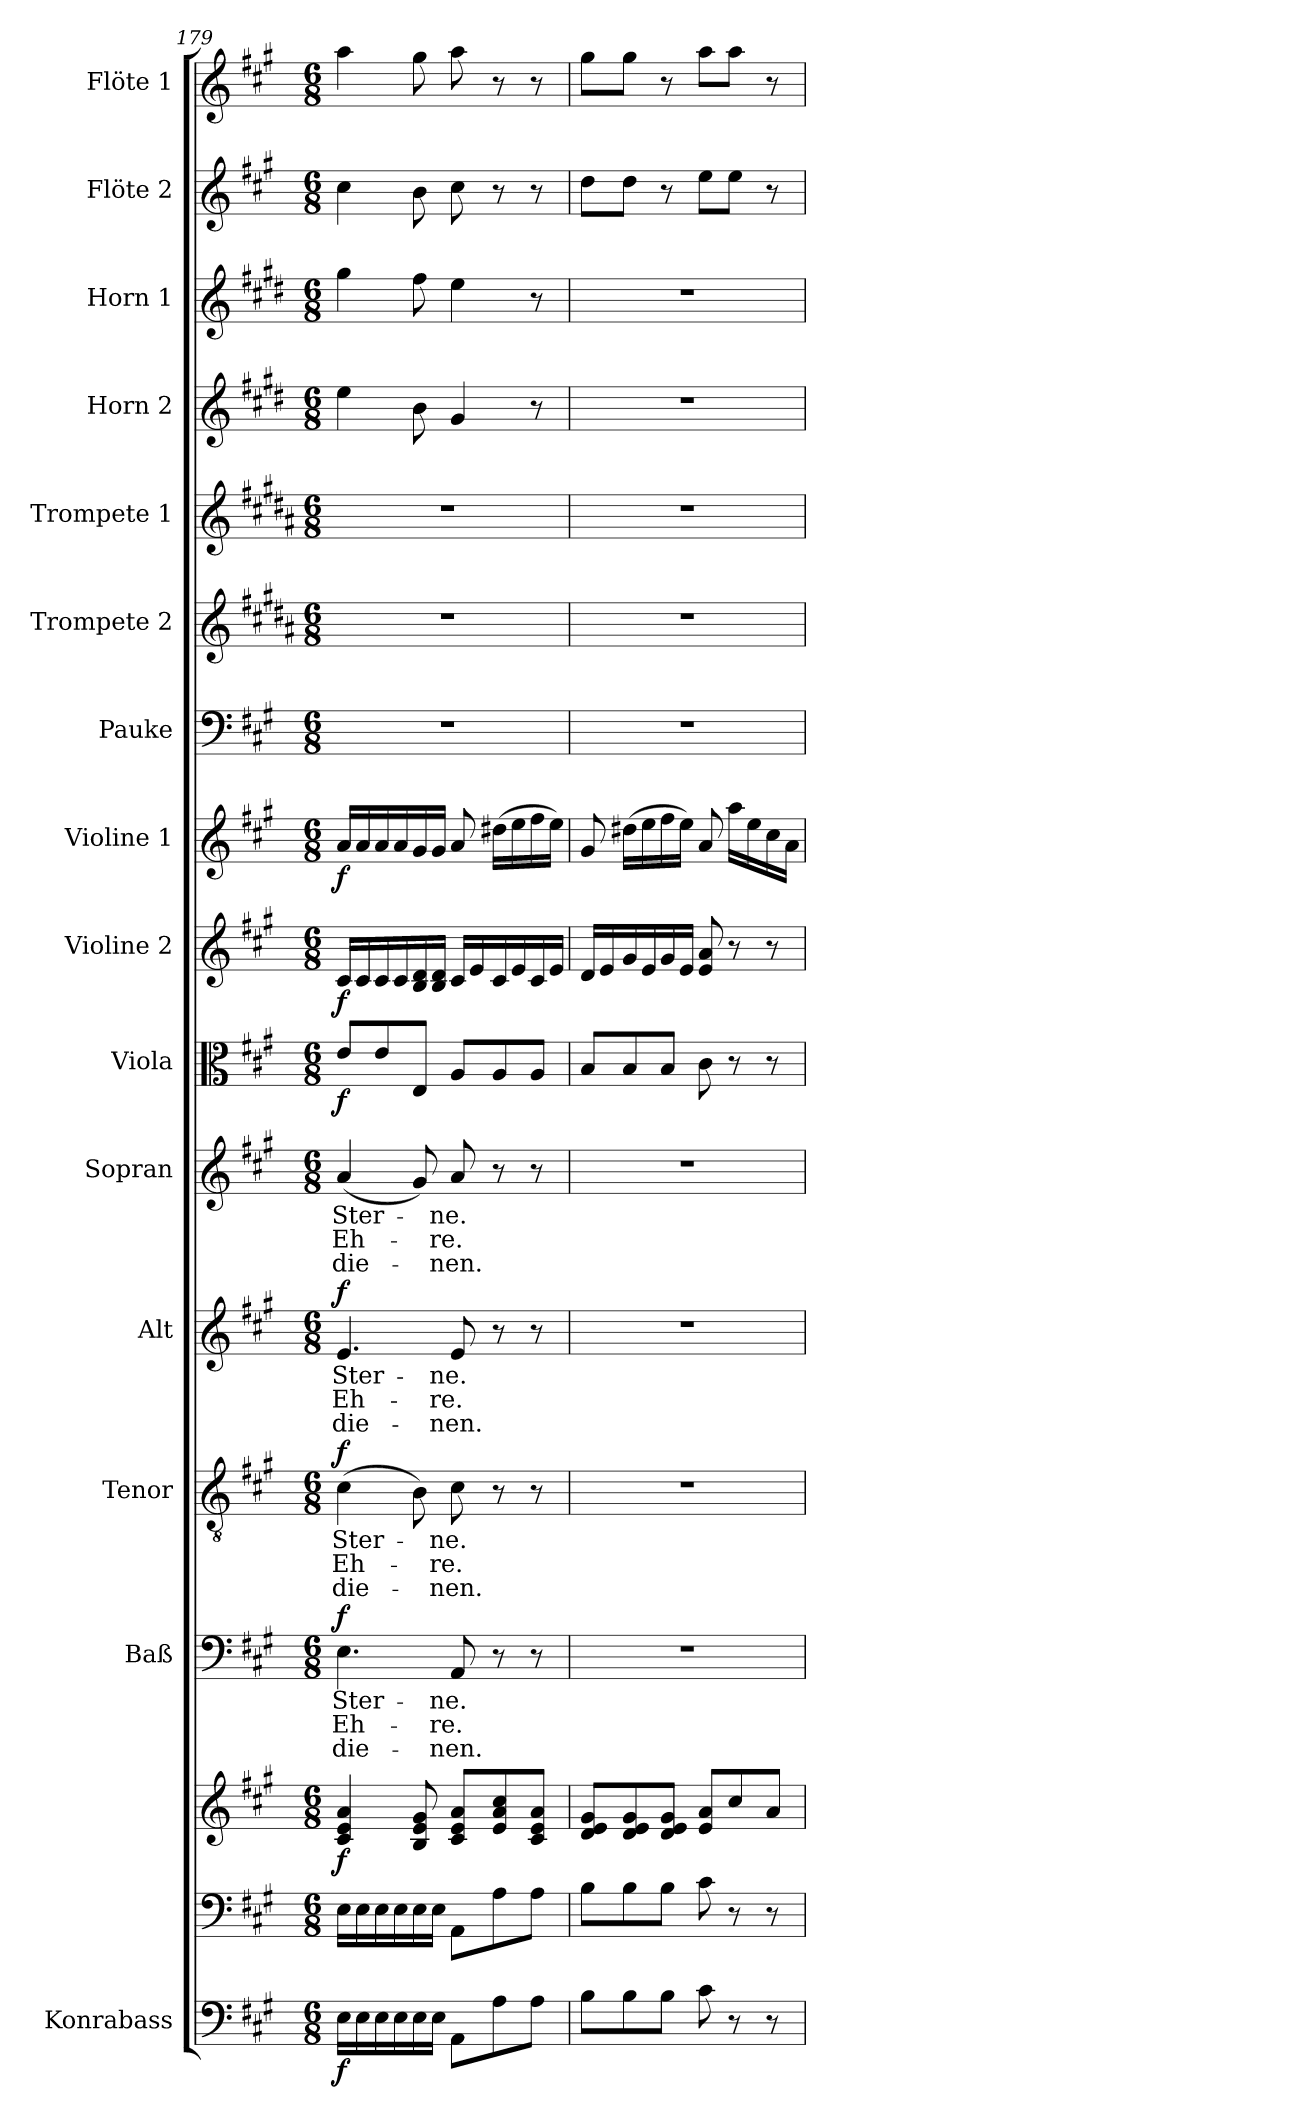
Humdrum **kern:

**kern	**dynam	**kern	**kern	**dynam	**kern	**text	**text	**text	**dynam	**kern	**text	**text	**text	**dynam	**kern	**text	**text	**text	**dynam	**kern	**text	**text	**text	**kern	**dynam	**kern	**dynam	**kern	**dynam	**kern	**kern	**kern	**kern	**kern	**kern	**kern
*part16	*part16	*part15	*part15	*part15	*part14	*part14	*part14	*part14	*part14	*part13	*part13	*part13	*part13	*part13	*part12	*part12	*part12	*part12	*part12	*part11	*part11	*part11	*part11	*part10	*part10	*part9	*part9	*part8	*part8	*part7	*part6	*part5	*part4	*part3	*part2	*part1
*staff17	*staff17	*staff16	*staff15	*staff15/16	*staff14	*staff14	*staff14	*staff14	*staff14	*staff13	*staff13	*staff13	*staff13	*staff13	*staff12	*staff12	*staff12	*staff12	*staff12	*staff11	*staff11	*staff11	*staff11	*staff10	*staff10	*staff9	*staff9	*staff8	*staff8	*staff7	*staff6	*staff5	*staff4	*staff3	*staff2	*staff1
*I"Konrabass	*	*	*	*	*I"Baß	*	*	*	*	*I"Tenor	*	*	*	*	*I"Alt	*	*	*	*	*I"Sopran	*	*	*	*I"Viola	*	*I"Violine 2	*	*I"Violine 1	*	*I"Pauke	*I"Trompete 2	*I"Trompete 1	*I"Horn 2	*I"Horn 1	*I"Flöte 2	*I"Flöte 1
*I'Kb.	*	*	*	*	*I'Baß	*	*	*	*	*I'Ten	*	*	*	*	*I'Alt	*	*	*	*	*I'Sop	*	*	*	*I'Vla.	*	*I'Vln. 2	*	*I'Vln. 1	*	*I'Pk.	*I'Trp. 2	*I'Trp. 1	*I'Hrn. 2	*I'Hrn. 1	*I'Fl. 2	*I'Fl. 1
*clefF4	*	*clefF4	*clefG2	*	*clefF4	*	*	*	*	*clefGv2	*	*	*	*	*clefG2	*	*	*	*	*clefG2	*	*	*	*clefC3	*	*clefG2	*	*clefG2	*	*clefF4	*clefG2	*clefG2	*clefG2	*clefG2	*clefG2	*clefG2
*ITrd7c12	*	*	*	*	*	*	*	*	*	*	*	*	*	*	*	*	*	*	*	*	*	*	*	*	*	*	*	*	*	*	*ITrd1c2	*ITrd1c2	*ITrd4c7	*ITrd4c7	*	*
*k[f#c#g#]	*	*k[f#c#g#]	*k[f#c#g#]	*	*k[f#c#g#]	*	*	*	*	*k[f#c#g#]	*	*	*	*	*k[f#c#g#]	*	*	*	*	*k[f#c#g#]	*	*	*	*k[f#c#g#]	*	*k[f#c#g#]	*	*k[f#c#g#]	*	*k[f#c#g#]	*k[f#c#g#]	*k[f#c#g#]	*k[f#c#g#]	*k[f#c#g#]	*k[f#c#g#]	*k[f#c#g#]
*A:	*	*A:	*A:	*	*A:	*	*	*	*	*A:	*	*	*	*	*A:	*	*	*	*	*A:	*	*	*	*A:	*	*A:	*	*A:	*	*A:	*A:	*A:	*A:	*A:	*A:	*A:
*M6/8	*	*M6/8	*M6/8	*	*M6/8	*	*	*	*	*M6/8	*	*	*	*	*M6/8	*	*	*	*	*M6/8	*	*	*	*M6/8	*	*M6/8	*	*M6/8	*	*M6/8	*M6/8	*M6/8	*M6/8	*M6/8	*M6/8	*M6/8
=179	=179	=179	=179	=179	=179	=179	=179	=179	=179	=179	=179	=179	=179	=179	=179	=179	=179	=179	=179	=179	=179	=179	=179	=179	=179	=179	=179	=179	=179	=179	=179	=179	=179	=179	=179	=179
!	!LO:DY:b	!	!	!LO:DY:b	!	!LO:LY:b	!LO:LY:b	!LO:LY:b	!LO:DY:b	!	!LO:LY:b	!LO:LY:b	!LO:LY:b	!LO:DY:b	!	!LO:LY:b	!LO:LY:b	!LO:LY:b	!LO:DY:b	!	!LO:LY:b	!LO:LY:b	!LO:LY:b	!	!LO:DY:b	!	!LO:DY:b	!	!LO:DY:b	!	!	!	!	!	!	!
16EE\LL	f	16E\LL	4c#/ 4e/ 4a/	f	4.E\	Ster-	Eh-	die-	f	(>4c#\	Ster-	Eh-	die-	f	4.e/	Ster-	Eh-	die-	f	(<4a/	Ster-	Eh-	die-	8e/L	f	16c#/LL	f	16a/LL	f	2.r	2.r	2.r	4a\	4cc#\	4cc#\	4aa\
16EE\	.	16E\	.	.	.	.	.	.	.	.	.	.	.	.	.	.	.	.	.	.	.	.	.	.	.	16c#/	.	16a/	.	.	.	.	.	.	.	.
16EE\	.	16E\	.	.	.	.	.	.	.	.	.	.	.	.	.	.	.	.	.	.	.	.	.	8e/	.	16c#/	.	16a/	.	.	.	.	.	.	.	.
16EE\	.	16E\	.	.	.	.	.	.	.	.	.	.	.	.	.	.	.	.	.	.	.	.	.	.	.	16c#/	.	16a/	.	.	.	.	.	.	.	.
16EE\	.	16E\	8B/ 8e/ 8g#/	.	.	.	.	.	.	8B\)	.	.	.	.	.	.	.	.	.	8g#/)	.	.	.	8E/J	.	16B/ 16d/	.	16g#/	.	.	.	.	8e\	8b\	8b\	8gg#\
16EE\JJ	.	16E\JJ	.	.	.	.	.	.	.	.	.	.	.	.	.	.	.	.	.	.	.	.	.	.	.	16B/ 16d/JJ	.	16g#/JJ	.	.	.	.	.	.	.	.
!	!	!	!	!	!	!LO:LY:b	!LO:LY:b	!LO:LY:b	!	!	!LO:LY:b	!LO:LY:b	!LO:LY:b	!	!	!LO:LY:b	!LO:LY:b	!LO:LY:b	!	!	!LO:LY:b	!LO:LY:b	!LO:LY:b	!	!	!	!	!	!	!	!	!	!	!	!	!
8AAA\L	.	8AA\L	8c#/ 8e/ 8a/L	.	8AA/	-ne.	-re.	-nen.	.	8c#\	-ne.	-re.	-nen.	.	8e/	-ne.	-re.	-nen.	.	8a/	-ne.	-re.	-nen.	8A/L	.	16c#/LL	.	8a/	.	.	.	.	4c#/	4a\	8cc#\	8aa\
.	.	.	.	.	.	.	.	.	.	.	.	.	.	.	.	.	.	.	.	.	.	.	.	.	.	16e/	.	.	.	.	.	.	.	.	.	.
8AA\	.	8A\	8e/ 8a/ 8cc#/	.	8r	.	.	.	.	8r	.	.	.	.	8r	.	.	.	.	8r	.	.	.	8A/	.	16c#/	.	(>16dd#X\LL	.	.	.	.	.	.	8r	8r
.	.	.	.	.	.	.	.	.	.	.	.	.	.	.	.	.	.	.	.	.	.	.	.	.	.	16e/	.	16ee\	.	.	.	.	.	.	.	.
8AA\J	.	8A\J	8c#/ 8e/ 8a/J	.	8r	.	.	.	.	8r	.	.	.	.	8r	.	.	.	.	8r	.	.	.	8A/J	.	16c#/	.	16ff#\	.	.	.	.	8r	8r	8r	8r
.	.	.	.	.	.	.	.	.	.	.	.	.	.	.	.	.	.	.	.	.	.	.	.	.	.	16e/JJ	.	16ee\JJ)	.	.	.	.	.	.	.	.
=180	=180	=180	=180	=180	=180	=180	=180	=180	=180	=180	=180	=180	=180	=180	=180	=180	=180	=180	=180	=180	=180	=180	=180	=180	=180	=180	=180	=180	=180	=180	=180	=180	=180	=180	=180	=180
8BB\L	.	8B\L	8d/ 8e/ 8g#/L	.	2.r	.	.	.	.	2.r	.	.	.	.	2.r	.	.	.	.	2.r	.	.	.	8B/L	.	16d/LL	.	8g#/	.	2.r	2.r	2.r	2.r	2.r	8dd\L	8gg#\L
.	.	.	.	.	.	.	.	.	.	.	.	.	.	.	.	.	.	.	.	.	.	.	.	.	.	16e/	.	.	.	.	.	.	.	.	.	.
8BB\	.	8B\	8d/ 8e/ 8g#/	.	.	.	.	.	.	.	.	.	.	.	.	.	.	.	.	.	.	.	.	8B/	.	16g#/	.	(>16dd#X\LL	.	.	.	.	.	.	8dd\J	8gg#\J
.	.	.	.	.	.	.	.	.	.	.	.	.	.	.	.	.	.	.	.	.	.	.	.	.	.	16e/	.	16ee\	.	.	.	.	.	.	.	.
8BB\J	.	8B\J	8d/ 8e/ 8g#/J	.	.	.	.	.	.	.	.	.	.	.	.	.	.	.	.	.	.	.	.	8B/J	.	16g#/	.	16ff#\	.	.	.	.	.	.	8r	8r
.	.	.	.	.	.	.	.	.	.	.	.	.	.	.	.	.	.	.	.	.	.	.	.	.	.	16e/JJ	.	16ee\JJ)	.	.	.	.	.	.	.	.
8C#\	.	8c#\	8e/ 8a/L	.	.	.	.	.	.	.	.	.	.	.	.	.	.	.	.	.	.	.	.	8c#\	.	8e/ 8a/	.	8a/	.	.	.	.	.	.	8ee\L	8aa\L
8r	.	8r	8cc#/	.	.	.	.	.	.	.	.	.	.	.	.	.	.	.	.	.	.	.	.	8r	.	8r	.	16aa\LL	.	.	.	.	.	.	8ee\J	8aa\J
.	.	.	.	.	.	.	.	.	.	.	.	.	.	.	.	.	.	.	.	.	.	.	.	.	.	.	.	16ee\	.	.	.	.	.	.	.	.
8r	.	8r	8a/J	.	.	.	.	.	.	.	.	.	.	.	.	.	.	.	.	.	.	.	.	8r	.	8r	.	16cc#\	.	.	.	.	.	.	8r	8r
.	.	.	.	.	.	.	.	.	.	.	.	.	.	.	.	.	.	.	.	.	.	.	.	.	.	.	.	16a\JJ	.	.	.	.	.	.	.	.
=	=	=	=	=	=	=	=	=	=	=	=	=	=	=	=	=	=	=	=	=	=	=	=	=	=	=	=	=	=	=	=	=	=	=	=	=
*-	*-	*-	*-	*-	*-	*-	*-	*-	*-	*-	*-	*-	*-	*-	*-	*-	*-	*-	*-	*-	*-	*-	*-	*-	*-	*-	*-	*-	*-	*-	*-	*-	*-	*-	*-	*-
